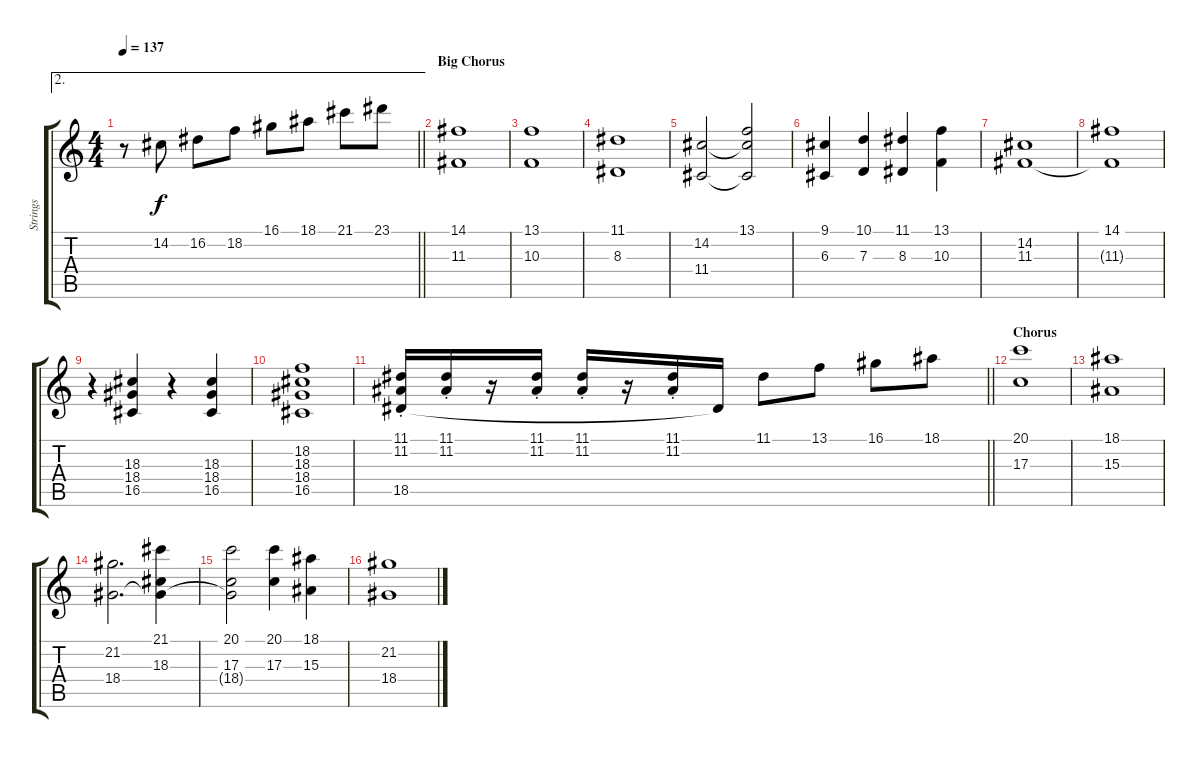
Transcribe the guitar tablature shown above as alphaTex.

\track ("Strings" "Strings") {instrument stringensemble1}
\staff {score tabs}
\tuning (E4 B3 G3 D3 A2 E2) {hide}
\ae 2
\ts (4 4)
\tempo 137
\clef g2
\barLineRight lightlight
\ks c
r.8{dy f} 14.2.8 16.2.8 18.2.8 16.1.8 18.1.8 21.1.8 23.1.8 |
\section ("" "Big Chorus")
(14.1 11.3).1 |
(13.1 10.3).1 |
(11.1 8.3).1 |
(14.2 11.4).2 (13.1 14.2{t} 11.4{t}).2 |
(9.1 6.3).4 (10.1 7.3).4 (11.1 8.3).4 (13.1 10.3).4 |
(14.2 11.3).1 |
(14.1 11.3{t}).1 |
r.4 (18.3 18.4 16.5).4 r.4 (18.3 18.4 16.5).4 |
(18.2 18.3 18.4 16.5).1 |
\barLineRight lightlight
(11.1{st} 11.2{st} 18.5).16 (11.1{st} 11.2{st}).16 r.16 (11.1{st} 11.2{st}).16 (11.1{st} 11.2{st}).16 r.16 (11.1{st} 11.2{st}).16 18.5{t}.16 11.1.8 13.1.8 16.1.8 18.1.8 |
\section ("" "Chorus")
(20.1 17.3).1 |
(18.1 15.3).1 |
(21.2 18.4).2{d} (21.1 18.3 18.4{t}).4 |
(20.1 17.3 18.4{t}).2 (20.1 17.3).4 (18.1 15.3).4 |
(21.2 18.4).1
